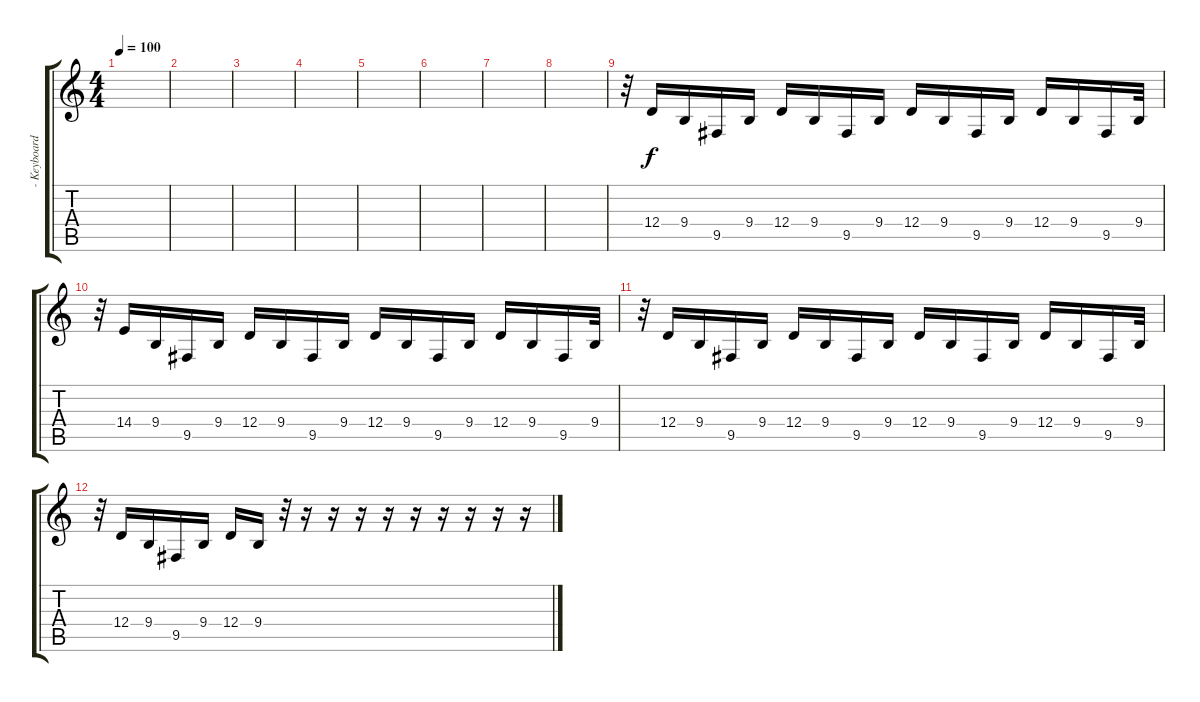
\track ("- Keyboard / Lead" "- Keyboard") {instrument lead6voice}
\staff {score tabs}
\tuning (E4 B3 G3 D3 A2 E2) {hide}
\ts (4 4)
\tempo 100
\clef g2
\ks c
|
|
|
|
|
|
|
|
r.32{volume 12} 12.4.16 9.4.16 9.5.16 9.4.16 12.4.16 9.4.16 9.5.16 9.4.16 12.4.16 9.4.16 9.5.16 9.4.16 12.4.16 9.4.16 9.5.16 9.4.32 |
r.32 14.4.16 9.4.16 9.5.16 9.4.16 12.4.16 9.4.16 9.5.16 9.4.16 12.4.16 9.4.16 9.5.16 9.4.16 12.4.16 9.4.16 9.5.16 9.4.32 |
r.32 12.4.16 9.4.16 9.5.16 9.4.16 12.4.16 9.4.16 9.5.16 9.4.16 12.4.16 9.4.16 9.5.16 9.4.16 12.4.16 9.4.16 9.5.16 9.4.32 |
r.32 12.4.16 9.4.16 9.5.16 9.4.16 12.4.16 9.4.16 r.32 r.16 r.16 r.16 r.16 r.16 r.16 r.16 r.16 r.16
